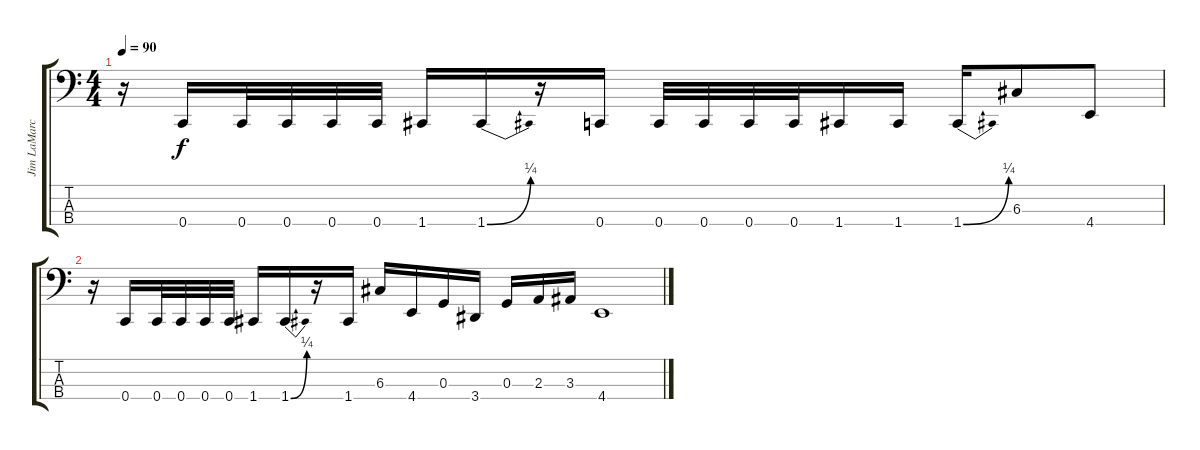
\track ("Jim LaMarca" "Jim LaMarc") {instrument electricbasspick}
\staff {score tabs}
\tuning (F2 C2 G1 C1) {hide}
\ts (4 4)
\tempo 90
\clef f4
\ks c
r.16{dy f} 0.4.16 0.4.32 0.4.32 0.4.32 0.4.32 1.4.16 1.4{be (bend 0 0 60 1)}.16 r.16 0.4.16 0.4.32 0.4.32 0.4.32 0.4.32 1.4.16 1.4.16 1.4{be (bend 0 0 60 1)}.16 6.3.8 4.4.8 |
r.16 0.4.16 0.4.32 0.4.32 0.4.32 0.4.32 1.4.16 1.4{be (bend 0 0 60 1)}.16 r.16 1.4.16 6.3.16 4.4.16 0.3.16 3.4.16 0.3.16 2.3.16 3.3.16 4.4.1
